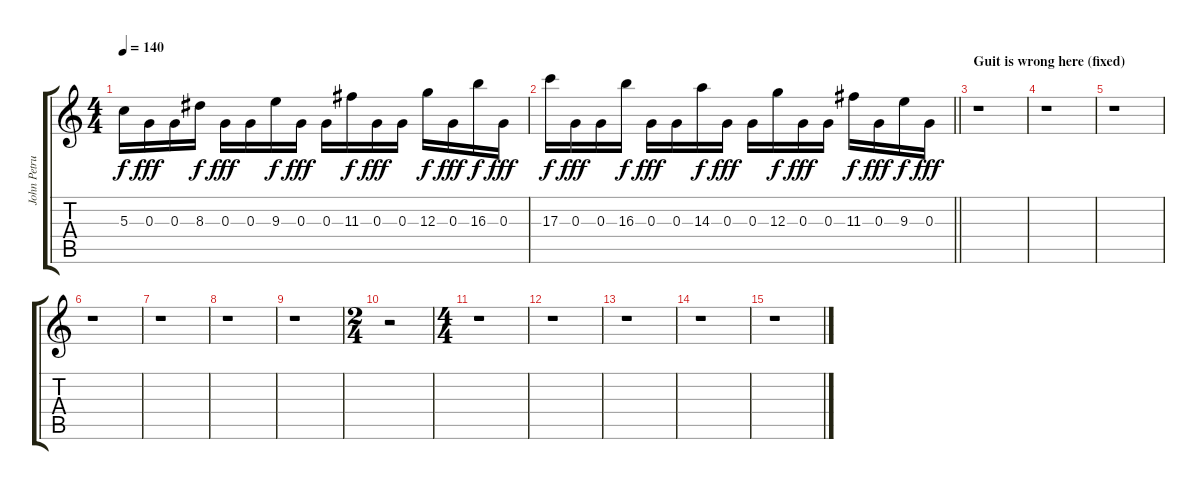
\track ("John Petrucci" "John Petru") {instrument distortionguitar}
\staff {score tabs}
\tuning (E4 B3 G3 D3 A2 E2) {hide}
\ts (4 4)
\tempo 140
\clef g2
\ks c
5.3.16{dy f} 0.3.16{dy fff} 0.3.16 8.3.16{dy f} 0.3.16{dy fff} 0.3.16 9.3.16{dy f} 0.3.16{dy fff} 0.3.16 11.3.16{dy f} 0.3.16{dy fff} 0.3.16 12.3.16{dy f} 0.3.16{dy fff} 16.3.16{dy f} 0.3.16{dy fff} |
\barLineRight lightlight
17.3.16{dy f} 0.3.16{dy fff} 0.3.16 16.3.16{dy f} 0.3.16{dy fff} 0.3.16 14.3.16{dy f} 0.3.16{dy fff} 0.3.16 12.3.16{dy f} 0.3.16{dy fff} 0.3.16 11.3.16{dy f} 0.3.16{dy fff} 9.3.16{dy f} 0.3.16{dy fff} |
\section ("" "Guit is wrong here (fixed)")
r.1 |
r.1 |
r.1 |
r.1 |
r.1 |
r.1 |
r.1 |
\ts (2 4)
r.2 |
\ts (4 4)
r.1 |
r.1 |
r.1 |
r.1 |
r.1
